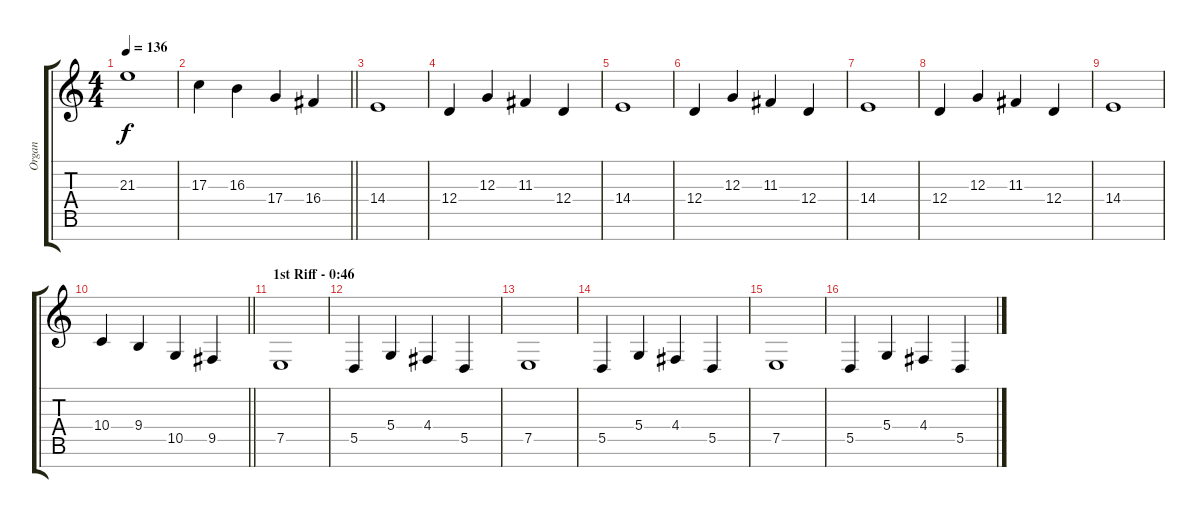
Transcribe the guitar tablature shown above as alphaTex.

\track ("Organ" "Organ") {instrument churchorgan}
\staff {score tabs}
\tuning (E4 B3 G3 D3 A2 E2 B1) {hide}
\ts (4 4)
\tempo 136
\clef g2
\ks c
21.3.1{dy f} |
\barLineRight lightlight
17.3.4 16.3.4 17.4.4 16.4.4 |
14.4.1 |
12.4.4 12.3.4 11.3.4 12.4.4 |
14.4.1 |
12.4.4 12.3.4 11.3.4 12.4.4 |
14.4.1 |
12.4.4 12.3.4 11.3.4 12.4.4 |
14.4.1 |
\barLineRight lightlight
10.4.4 9.4.4 10.5.4 9.5.4 |
\section ("" "1st Riff - 0:46")
7.5.1 |
5.5.4 5.4.4 4.4.4 5.5.4 |
7.5.1 |
5.5.4 5.4.4 4.4.4 5.5.4 |
7.5.1 |
5.5.4 5.4.4 4.4.4 5.5.4
